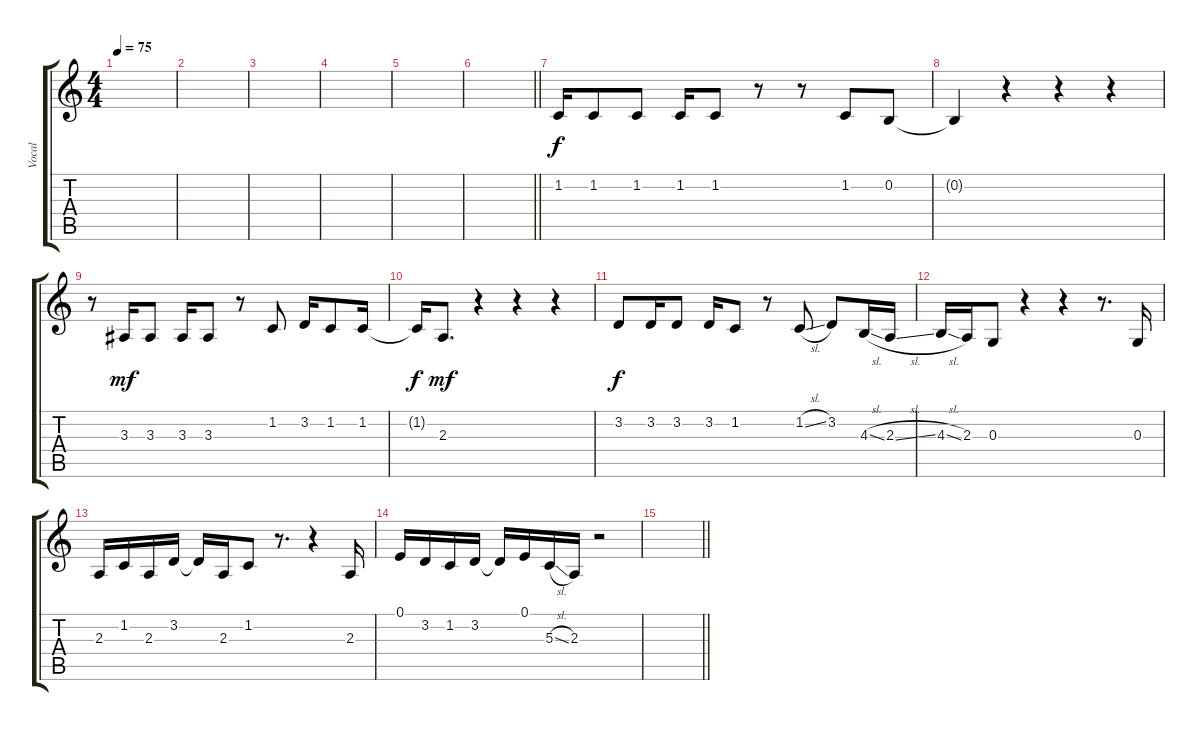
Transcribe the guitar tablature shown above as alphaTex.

\track ("Vocal" "Vocal") {instrument stringensemble1}
\staff {score tabs}
\tuning (E4 B3 G3 D3 A2 E2) {hide}
\ts (4 4)
\tempo 75
\clef g2
\ks c
|
|
|
|
|
\barLineRight lightlight
|
1.2.16 1.2.8 1.2.8 1.2.16 1.2.8 r.8 r.8 1.2.8 0.2.8 |
0.2{t}.4 r.4 r.4 r.4 |
r.8 3.3.16{dy mf} 3.3.8 3.3.16 3.3.8 r.8 1.2.8 3.2.16 1.2.8 1.2.16 |
1.2{t}.16{dy f} 2.3.8{d dy mf} r.4 r.4 r.4 |
3.2.8{dy f} 3.2.16 3.2.8 3.2.16 1.2.8 r.8 1.2{sl}.8 3.2.8 4.3{sl}.16 2.3{sl}.16 |
4.3{sl}.16 2.3.16 0.3.8 r.4 r.4 r.8{d} 0.3.16 |
2.3.16 1.2.16 2.3.16 3.2.16 3.2{t}.16 2.3.16 1.2.8 r.8{d} r.4 2.3.16 |
0.1.16 3.2.16 1.2.16 3.2.16 3.2{t}.16 0.1.16 5.3{sl}.16 2.3.16 r.2 |
\barLineRight lightlight
